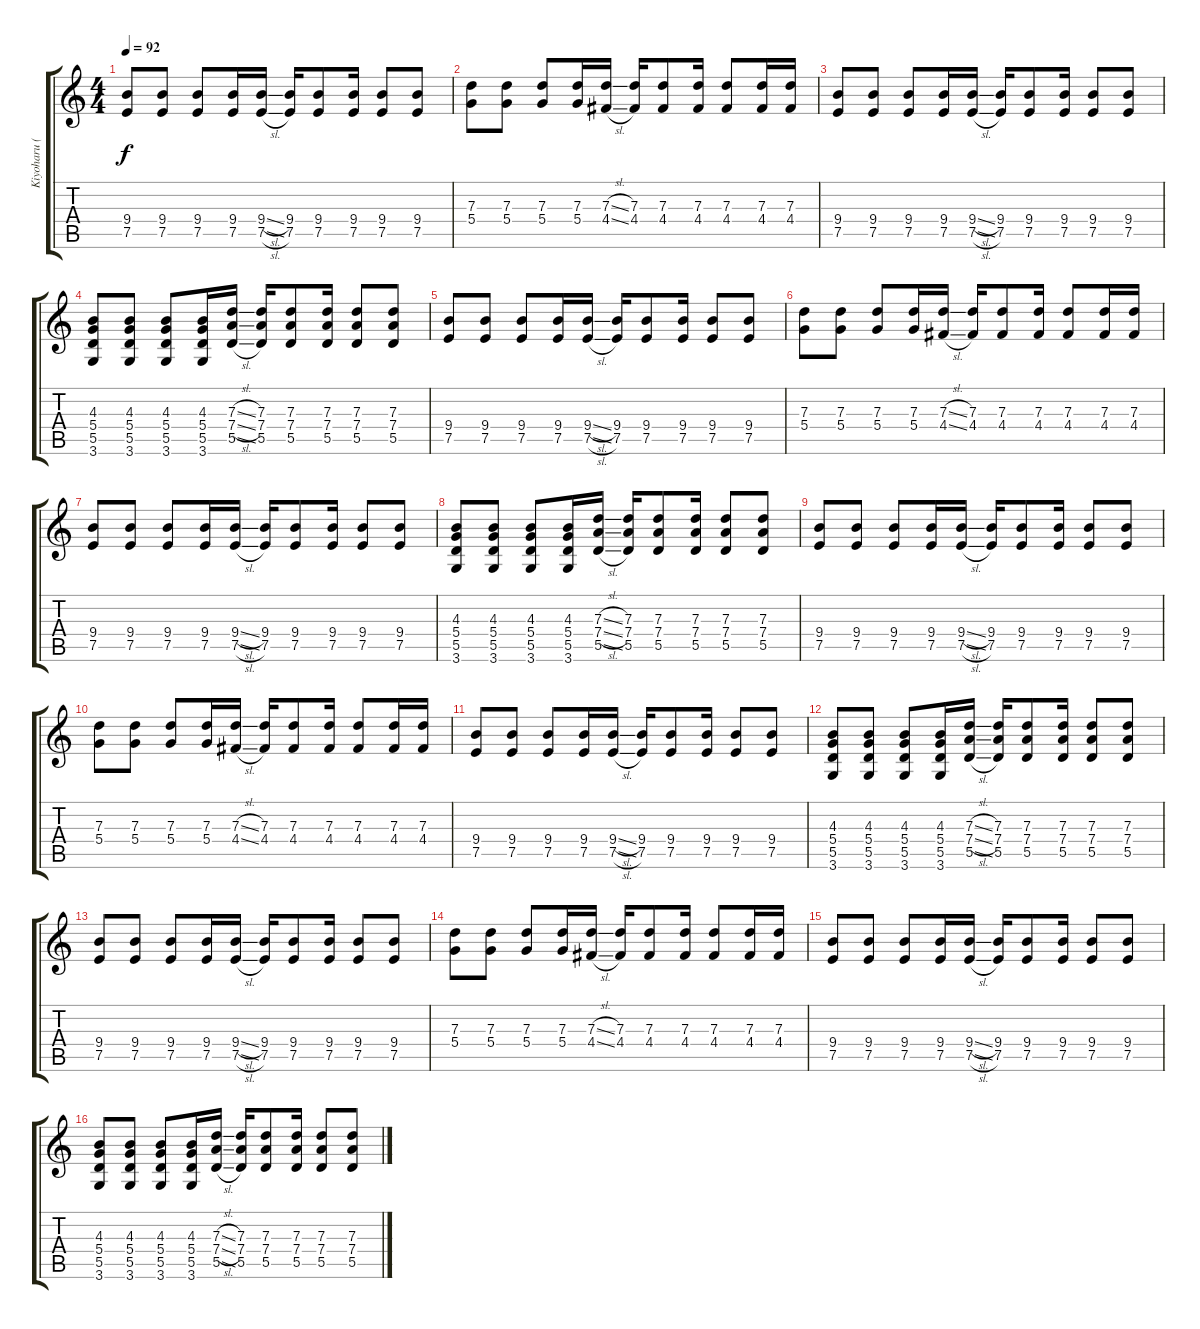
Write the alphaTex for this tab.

\track ("Kiyoharu (Distortion)" "Kiyoharu (") {instrument distortionguitar}
\staff {score tabs}
\tuning (E4 B3 G3 D3 A2 E2) {hide}
\ts (4 4)
\tempo 92
\clef g2
\ks c
(9.4 7.5).8{dy f} (9.4 7.5).8 (9.4 7.5).8 (9.4 7.5).16 (9.4{sl} 7.5{sl}).16 (9.4 7.5).16 (9.4 7.5).8 (9.4 7.5).16 (9.4 7.5).8 (9.4 7.5).8 |
(7.3 5.4).8 (7.3 5.4).8 (7.3 5.4).8 (7.3 5.4).16 (7.3{sl} 4.4{sl}).16 (7.3 4.4).16 (7.3 4.4).8 (7.3 4.4).16 (7.3 4.4).8 (7.3 4.4).16 (7.3 4.4).16 |
(9.4 7.5).8 (9.4 7.5).8 (9.4 7.5).8 (9.4 7.5).16 (9.4{sl} 7.5{sl}).16 (9.4 7.5).16 (9.4 7.5).8 (9.4 7.5).16 (9.4 7.5).8 (9.4 7.5).8 |
(4.3 5.4 5.5 3.6).8 (4.3 5.4 5.5 3.6).8 (4.3 5.4 5.5 3.6).8 (4.3 5.4 5.5 3.6).16 (7.3{sl} 7.4{sl} 5.5{sl}).16 (7.3 7.4 5.5).16 (7.3 7.4 5.5).8 (7.3 7.4 5.5).16 (7.3 7.4 5.5).8 (7.3 7.4 5.5).8 |
(9.4 7.5).8 (9.4 7.5).8 (9.4 7.5).8 (9.4 7.5).16 (9.4{sl} 7.5{sl}).16 (9.4 7.5).16 (9.4 7.5).8 (9.4 7.5).16 (9.4 7.5).8 (9.4 7.5).8 |
(7.3 5.4).8 (7.3 5.4).8 (7.3 5.4).8 (7.3 5.4).16 (7.3{sl} 4.4{sl}).16 (7.3 4.4).16 (7.3 4.4).8 (7.3 4.4).16 (7.3 4.4).8 (7.3 4.4).16 (7.3 4.4).16 |
(9.4 7.5).8 (9.4 7.5).8 (9.4 7.5).8 (9.4 7.5).16 (9.4{sl} 7.5{sl}).16 (9.4 7.5).16 (9.4 7.5).8 (9.4 7.5).16 (9.4 7.5).8 (9.4 7.5).8 |
(4.3 5.4 5.5 3.6).8 (4.3 5.4 5.5 3.6).8 (4.3 5.4 5.5 3.6).8 (4.3 5.4 5.5 3.6).16 (7.3{sl} 7.4{sl} 5.5{sl}).16 (7.3 7.4 5.5).16 (7.3 7.4 5.5).8 (7.3 7.4 5.5).16 (7.3 7.4 5.5).8 (7.3 7.4 5.5).8 |
(9.4 7.5).8 (9.4 7.5).8 (9.4 7.5).8 (9.4 7.5).16 (9.4{sl} 7.5{sl}).16 (9.4 7.5).16 (9.4 7.5).8 (9.4 7.5).16 (9.4 7.5).8 (9.4 7.5).8 |
(7.3 5.4).8 (7.3 5.4).8 (7.3 5.4).8 (7.3 5.4).16 (7.3{sl} 4.4{sl}).16 (7.3 4.4).16 (7.3 4.4).8 (7.3 4.4).16 (7.3 4.4).8 (7.3 4.4).16 (7.3 4.4).16 |
(9.4 7.5).8 (9.4 7.5).8 (9.4 7.5).8 (9.4 7.5).16 (9.4{sl} 7.5{sl}).16 (9.4 7.5).16 (9.4 7.5).8 (9.4 7.5).16 (9.4 7.5).8 (9.4 7.5).8 |
(4.3 5.4 5.5 3.6).8 (4.3 5.4 5.5 3.6).8 (4.3 5.4 5.5 3.6).8 (4.3 5.4 5.5 3.6).16 (7.3{sl} 7.4{sl} 5.5{sl}).16 (7.3 7.4 5.5).16 (7.3 7.4 5.5).8 (7.3 7.4 5.5).16 (7.3 7.4 5.5).8 (7.3 7.4 5.5).8 |
(9.4 7.5).8 (9.4 7.5).8 (9.4 7.5).8 (9.4 7.5).16 (9.4{sl} 7.5{sl}).16 (9.4 7.5).16 (9.4 7.5).8 (9.4 7.5).16 (9.4 7.5).8 (9.4 7.5).8 |
(7.3 5.4).8 (7.3 5.4).8 (7.3 5.4).8 (7.3 5.4).16 (7.3{sl} 4.4{sl}).16 (7.3 4.4).16 (7.3 4.4).8 (7.3 4.4).16 (7.3 4.4).8 (7.3 4.4).16 (7.3 4.4).16 |
(9.4 7.5).8 (9.4 7.5).8 (9.4 7.5).8 (9.4 7.5).16 (9.4{sl} 7.5{sl}).16 (9.4 7.5).16 (9.4 7.5).8 (9.4 7.5).16 (9.4 7.5).8 (9.4 7.5).8 |
(4.3 5.4 5.5 3.6).8 (4.3 5.4 5.5 3.6).8 (4.3 5.4 5.5 3.6).8 (4.3 5.4 5.5 3.6).16 (7.3{sl} 7.4{sl} 5.5{sl}).16 (7.3 7.4 5.5).16 (7.3 7.4 5.5).8 (7.3 7.4 5.5).16 (7.3 7.4 5.5).8 (7.3 7.4 5.5).8
